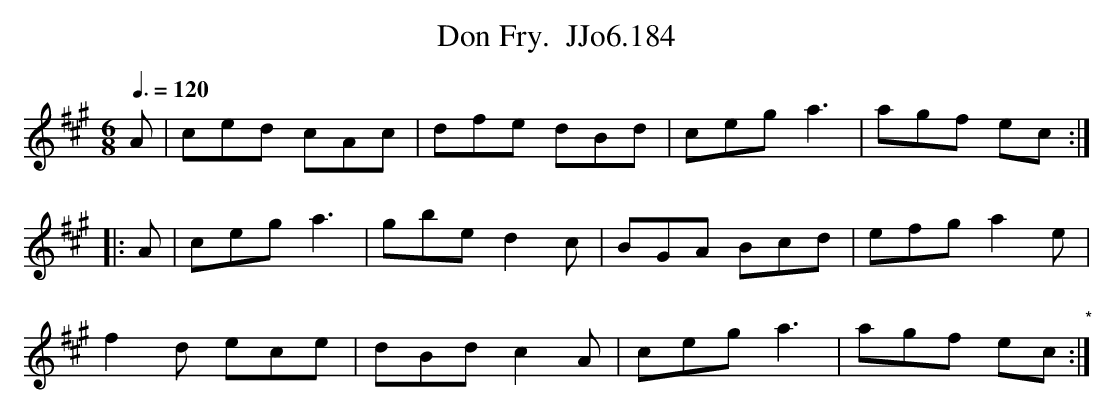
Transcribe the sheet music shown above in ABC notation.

X:1
T:Don Fry.  JJo6.184
M:6/8
L:1/8
Q:3/8=120
K:A
A|ced cAc|dfe dBd|ceg a3|agf ec :|
|: A|ceg a3|gbe d2c|BGA Bcd|efg a2e|
f2d ece|dBd c2A|ceg a3|agf ec "*":|
